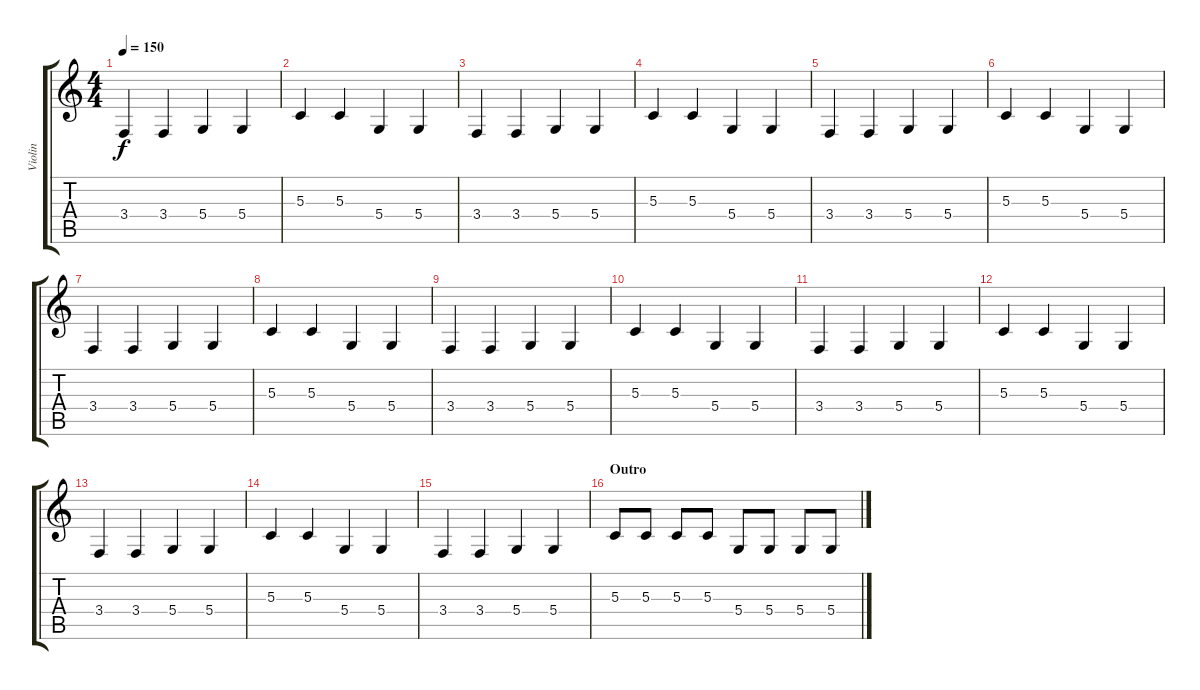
\track ("Violin" "Violin") {instrument violin}
\staff {score tabs}
\tuning (E4 B3 G3 D3 A2 E2) {hide}
\ts (4 4)
\tempo 150
\clef g2
\ks c
3.4.4{dy f} 3.4.4 5.4.4 5.4.4 |
5.3.4 5.3.4 5.4.4 5.4.4 |
3.4.4 3.4.4 5.4.4 5.4.4 |
5.3.4 5.3.4 5.4.4 5.4.4 |
3.4.4 3.4.4 5.4.4 5.4.4 |
5.3.4 5.3.4 5.4.4 5.4.4 |
3.4.4 3.4.4 5.4.4 5.4.4 |
5.3.4 5.3.4 5.4.4 5.4.4 |
3.4.4 3.4.4 5.4.4 5.4.4 |
5.3.4 5.3.4 5.4.4 5.4.4 |
3.4.4 3.4.4 5.4.4 5.4.4 |
5.3.4 5.3.4 5.4.4 5.4.4 |
3.4.4 3.4.4 5.4.4 5.4.4 |
5.3.4 5.3.4 5.4.4 5.4.4 |
3.4.4 3.4.4 5.4.4 5.4.4 |
\section ("" "Outro")
5.3.8 5.3.8 5.3.8 5.3.8 5.4.8 5.4.8 5.4.8 5.4.8
